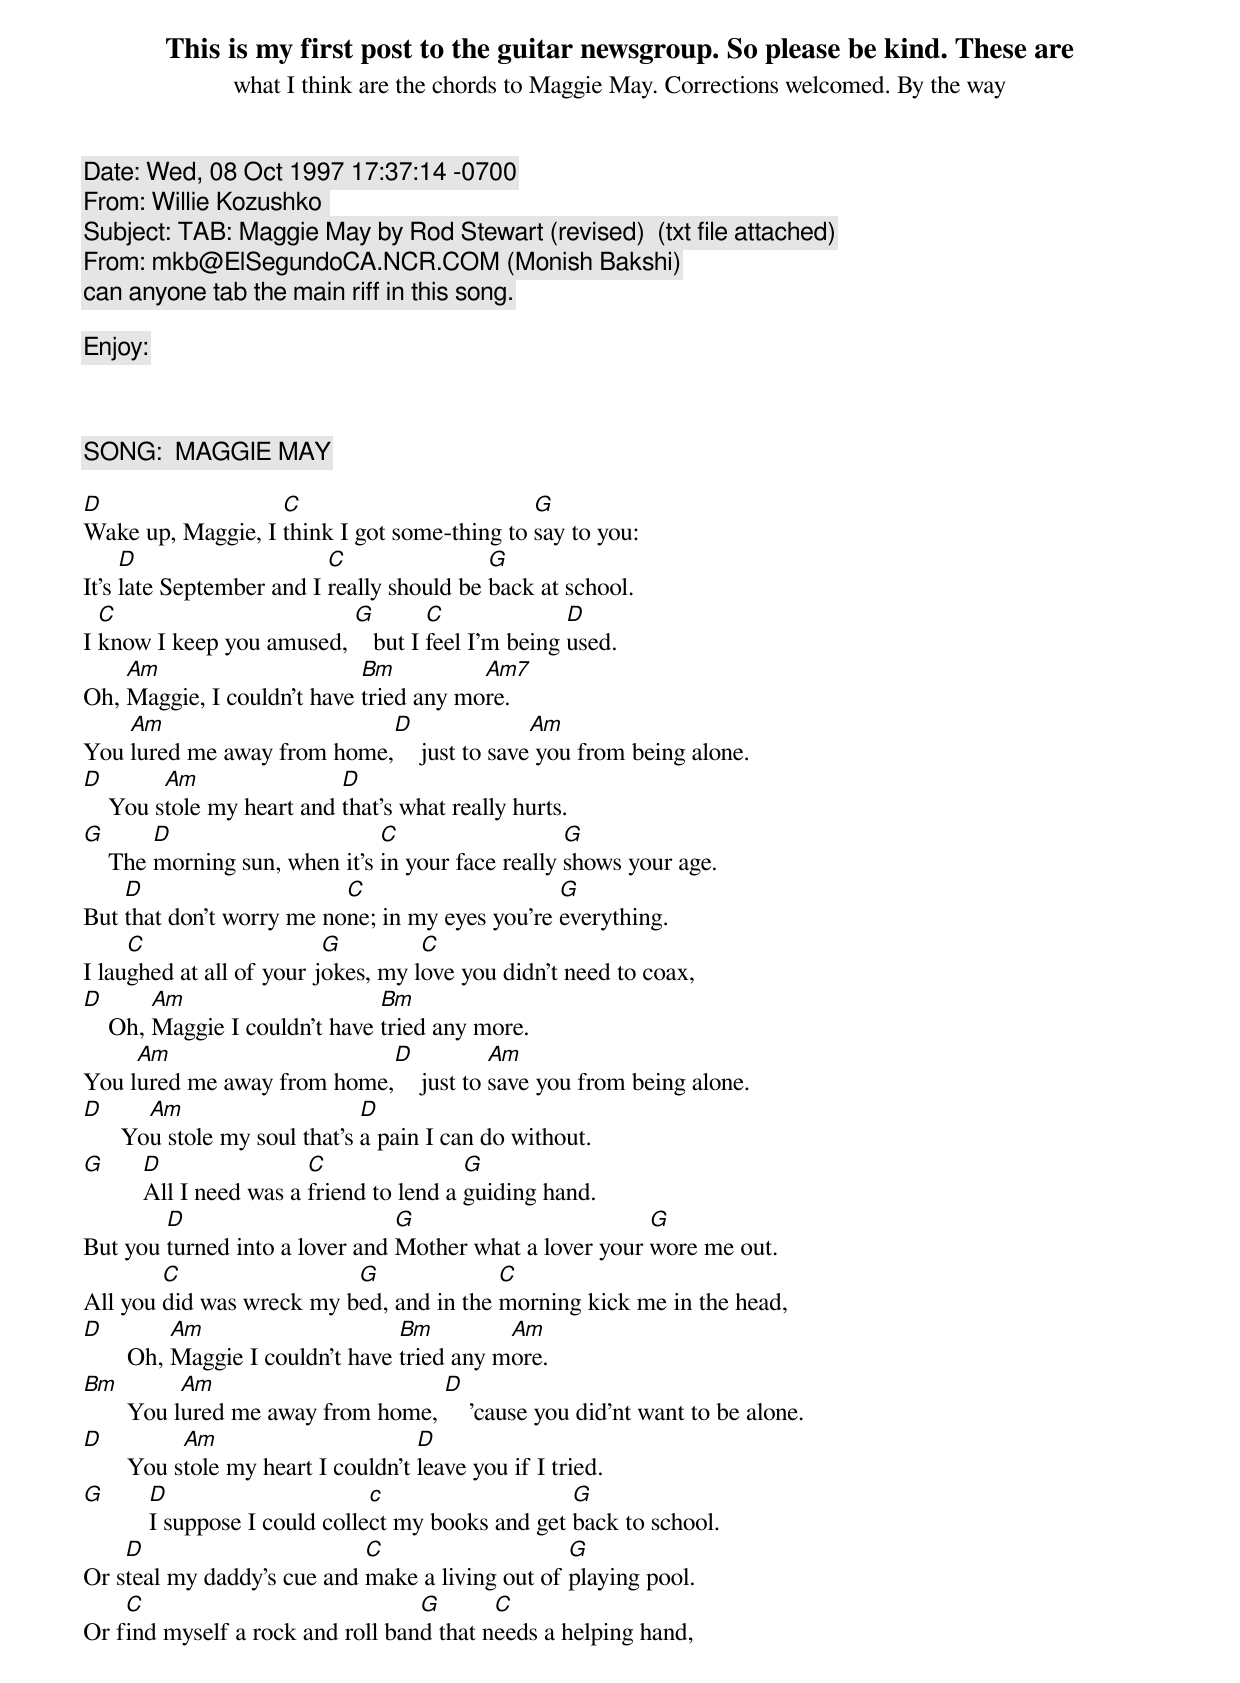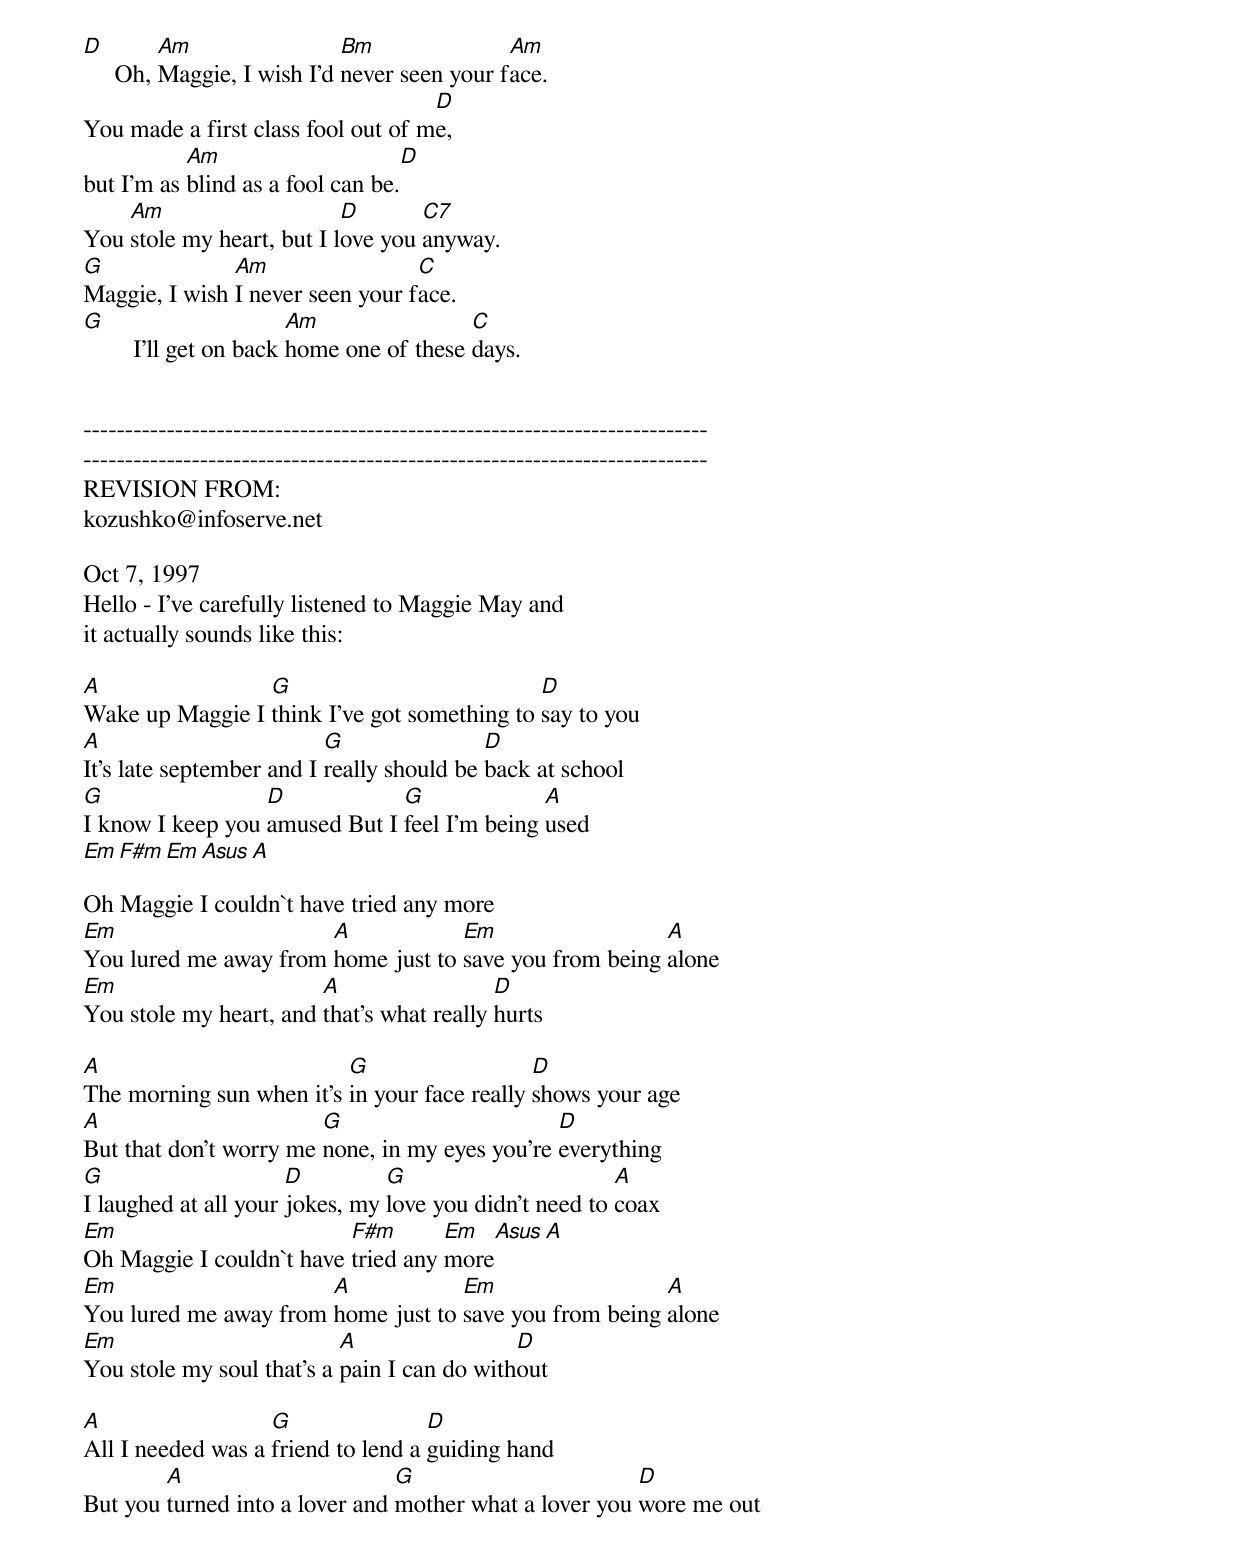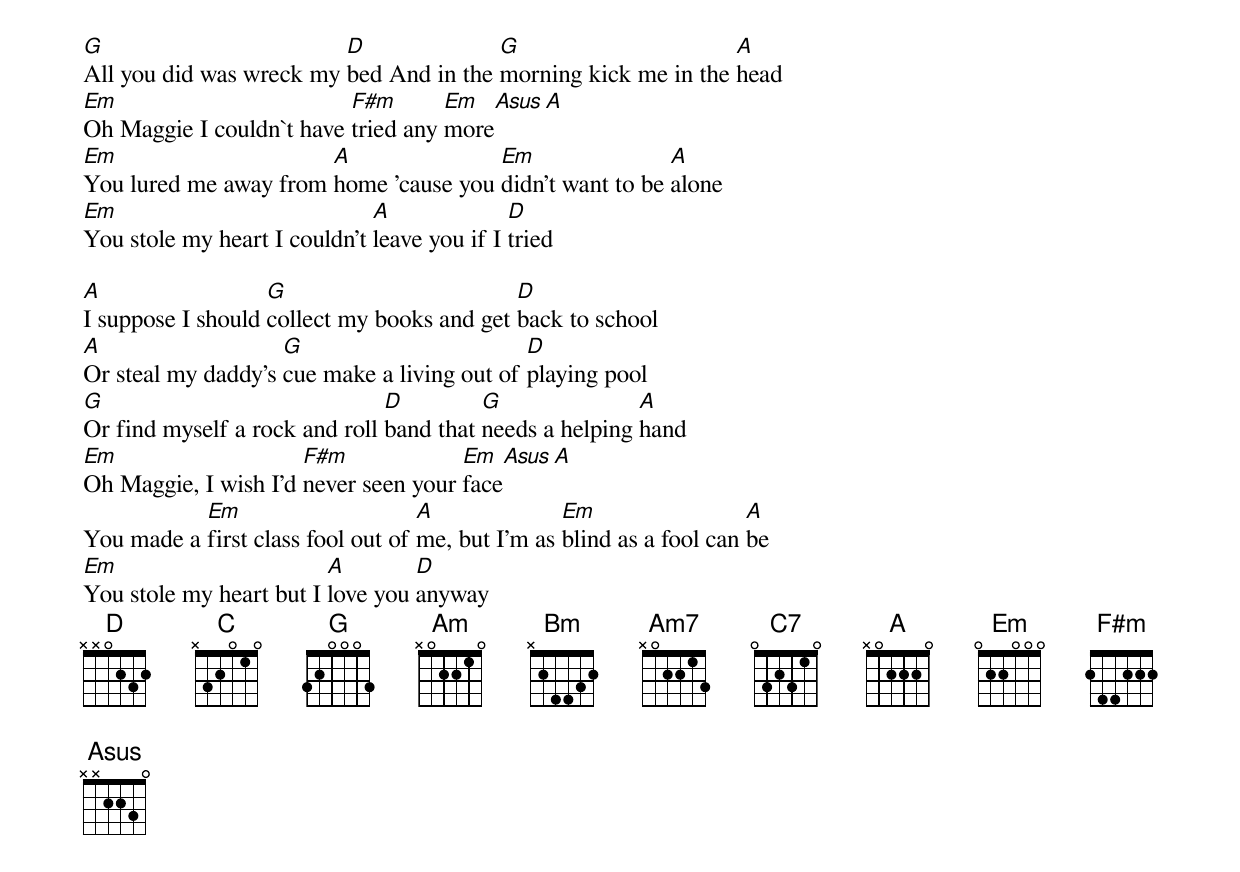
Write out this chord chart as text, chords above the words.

Date: Wed, 08 Oct 1997 17:37:14 -0700
From: Willie Kozushko <kozushko@unix.infoserve.net>
Subject: TAB: Maggie May by Rod Stewart (revised)  (txt file attached)


From: mkb@ElSegundoCA.NCR.COM (Monish Bakshi)

This is my first post to the guitar newsgroup. So please be kind. These are
what I think are the chords to Maggie May. Corrections welcomed. By the way
can anyone tab the main riff in this song.

Enjoy:



SONG:  MAGGIE MAY

D                  C                         G
Wake up, Maggie, I think I got some-thing to say to you:
     D                    C                G
It's late September and I really should be back at school.
  C                       G        C              D
I know I keep you amused,    but I feel I'm being used.
    Am                      Bm          Am7
Oh, Maggie, I couldn't have tried any more.
    Am                      D               Am
You lured me away from home,    just to save you from being alone.
D        Am                D
    You stole my heart and that's what really hurts.
G       D                      C                   G
    The morning sun, when it's in your face really shows your age.
    D                     C                     G
But that don't worry me none; in my eyes you're everything.
     C                    G         C
I laughed at all of your jokes, my love you didn't need to coax,
D       Am                     Bm
    Oh, Maggie I couldn't have tried any more.
     Am                     D           Am
You lured me away from home,    just to save you from being alone.
D       Am                     D
      You stole my soul that's a pain I can do without.
G     D                C                G
      All I need was a friend to lend a guiding hand.
        D                       G                        G
But you turned into a lover and Mother what a lover your wore me out.
        C                 G              C
All you did was wreck my bed, and in the morning kick me in the head,
D          Am                     Bm         Am
       Oh, Maggie I couldn't have tried any more.
Bm          Am                      D
       You lured me away from home,     'cause you did'nt want to be alone.
D           Am                       D
       You stole my heart I couldn't leave you if I tried.
G      D                      c                   G
       I suppose I could collect my books and get back to school.
    D                       C                    G
Or steal my daddy's cue and make a living out of playing pool.
    C                             G       C
Or find myself a rock and roll band that needs a helping hand,
D        Am                 Bm               Am
     Oh, Maggie, I wish I'd never seen your face.
                                    D
You made a first class fool out of me,
           Am                      D
but I'm as blind as a fool can be.
    Am                     D       C7
You stole my heart, but I love you anyway.
G              Am                 C
Maggie, I wish I never seen your face.
G                        Am                C
        I'll get on back home one of these days.


---------------------------------------------------------------------------
---------------------------------------------------------------------------
REVISION FROM:
kozushko@infoserve.net

Oct 7, 1997
Hello - I've carefully listened to Maggie May and
it actually sounds like this:

A                G                           D
Wake up Maggie I think I've got something to say to you
A                         G                D
It's late september and I really should be back at school
G                 D            G              A
I know I keep you amused But I feel I'm being used
Em                        F#m       Em     Asus A

Oh Maggie I couldn`t have tried any more
Em                     A            Em                  A
You lured me away from home just to save you from being alone
Em                      A                  D
You stole my heart, and that's what really hurts

A                         G                   D
The morning sun when it's in your face really shows your age
A                       G                       D
But that don't worry me none, in my eyes you're everything
G                     D         G                       A
I laughed at all your jokes, my love you didn't need to coax
Em                        F#m       Em     Asus A
Oh Maggie I couldn`t have tried any more
Em                     A            Em                  A
You lured me away from home just to save you from being alone
Em                         A                 D
You stole my soul that's a pain I can do without

A                  G                D
All I needed was a friend to lend a guiding hand
        A                       G                       D
But you turned into a lover and mother what a lover you wore me out
G                        D              G                      A
All you did was wreck my bed And in the morning kick me in the head
Em                        F#m       Em     Asus A
Oh Maggie I couldn`t have tried any more
Em                     A               Em                A
You lured me away from home 'cause you didn't want to be alone
Em                            A              D
You stole my heart I couldn't leave you if I tried

A                  G                        D
I suppose I should collect my books and get back to school
A                   G                        D
Or steal my daddy's cue make a living out of playing pool
G                              D         G               A
Or find myself a rock and roll band that needs a helping hand
Em                    F#m             Em     Asus A
Oh Maggie, I wish I'd never seen your face
           Em                      A              Em                  A
You made a first class fool out of me, but I'm as blind as a fool can be
Em                       A        D
You stole my heart but I love you anyway
